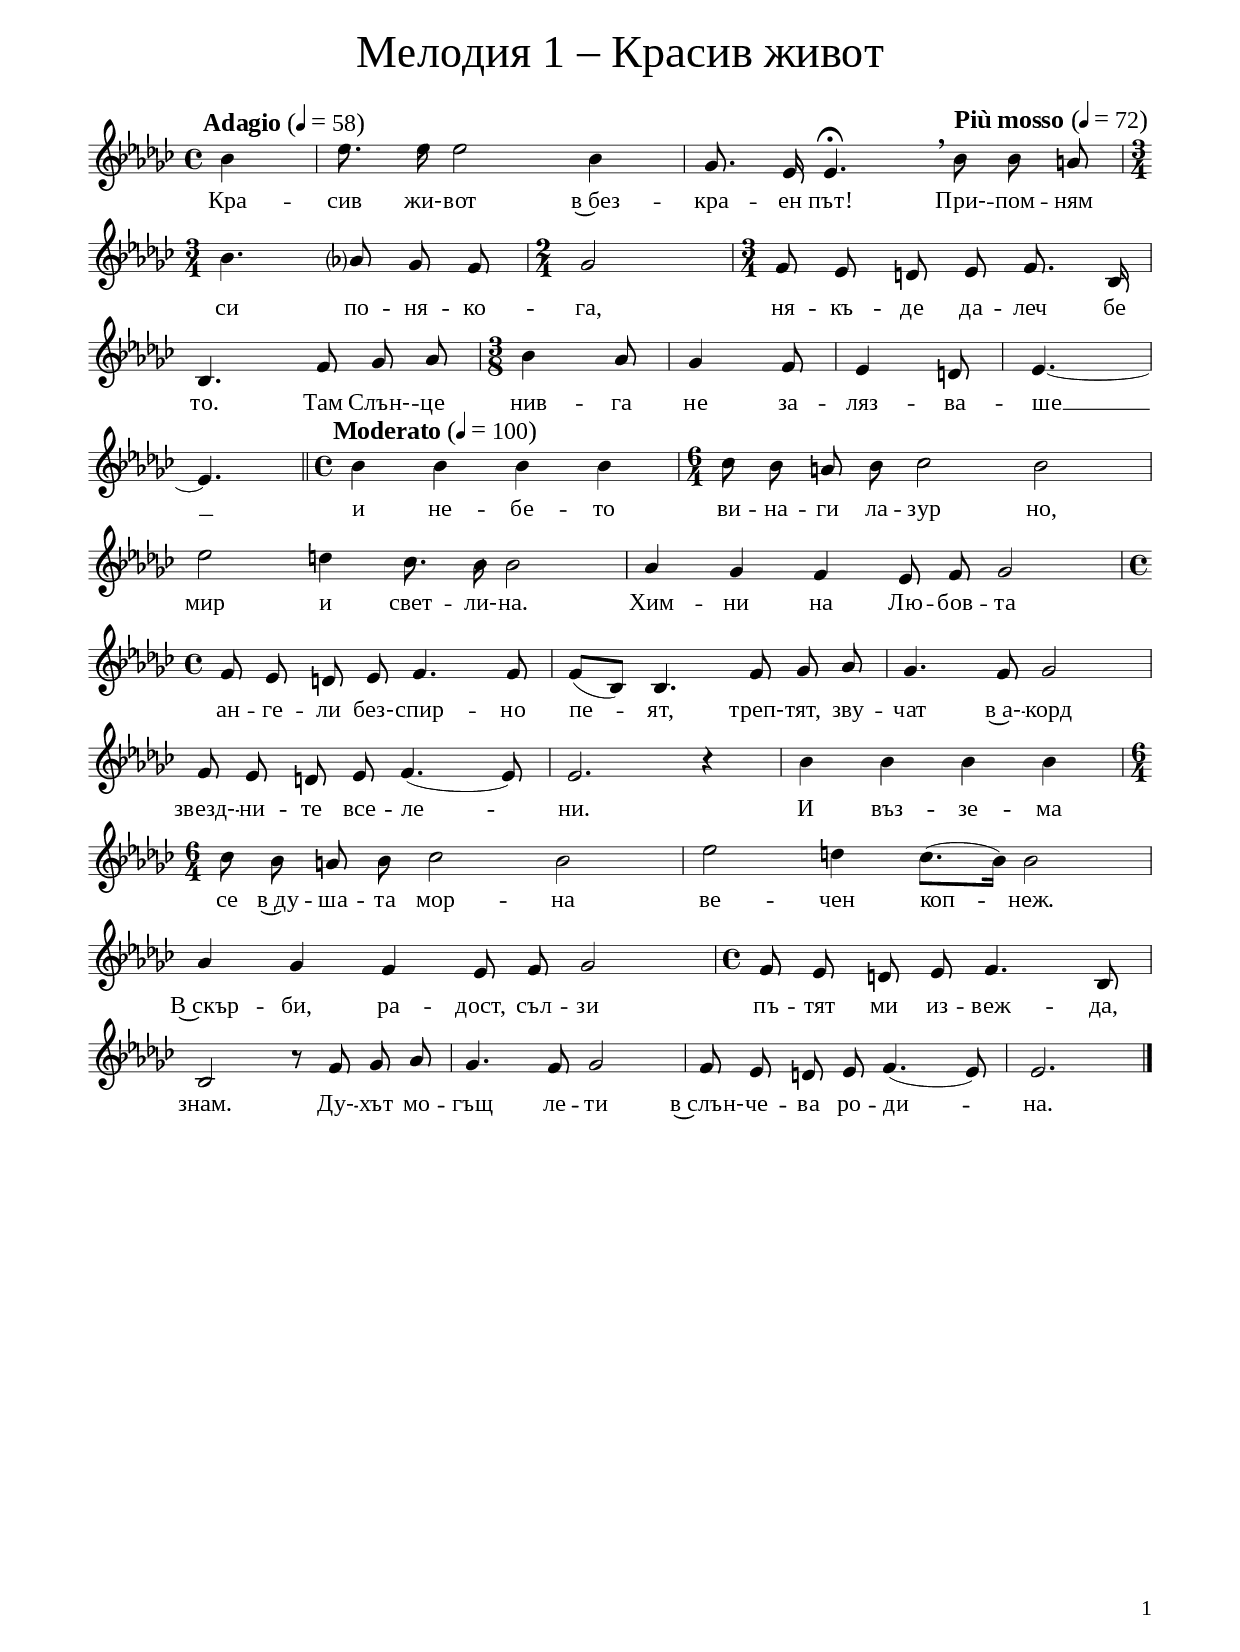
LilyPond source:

\version "2.24.4"

% include paper part and global functions
\include "include/globals.ily"

\bookpart {
  \label #'ref185
  \tocItem \markup "Мелодия 1 – Красив живот"
  \paper {
    print-all-headers = ##t
    print-page-number = ##t
    print-first-page-number = ##t

    % put page numbers on the bottom
    oddHeaderMarkup = \markup ""
    evenHeaderMarkup = \markup ""
    oddFooterMarkup = \markup
    \fill-line {
      ""
      \if \should-print-page-number \fromproperty #'page:page-number-string
    }
    evenFooterMarkup = \markup
    \fill-line {
      \if \should-print-page-number \fromproperty #'page:page-number-string
      ""
    }

    left-margin = 1.5\cm
    right-margin = 1.5\cm
    top-margin = 1.6\cm
    bottom-margin = 1.2\cm
    ragged-bottom = ##t % do not spread the staves to fill the whole vertical space

    % change distance between staves
    system-system-spacing =
    #'((basic-distance . 10)
       (minimum-distance . 6)
       (padding . 1)
       (stretchability . 12))
  }
  \score {
      \layout {
        indent = 0.0\cm % remove first line indentation
        ragged-last = ##f % do spread last line to fill the whole space
        \override Staff.BarLine.thick-thickness = #4 %make the end and repeat bars thiner
        \override Score.VoltaBracket.font-size = #-1.7 % make the repeat number fontsize smaller
        

        \context {
          \Score
          \omit BarNumber %remove bar numbers
          \override KeySignature.X-offset = #-1.2 % decrease keysigniture offset
          \override TimeSignature.X-offset = #-1.8 % decrease time signiture offset
          \override MetronomeMark.font-size = #1.5 % increase the tempo fontsize
          \override TupletNumber.font-size = #0.4 % increase the triol number

        } % context

        \context {
          % change staff size
          \Staff
          fontSize = #+0 % affects notes size only
          \override StaffSymbol.staff-space = #(magstep -3)
          \override StaffSymbol.thickness = #0.5
          \override BarLine.hair-thickness = #1
          %\override StaffSymbol.ledger-line-thickness = #'(0 . 0)
        }

        \context {
          % adjust space between staff and lyrics and between the two lyric lines
          \Lyrics
          \override VerticalAxisGroup.nonstaff-relatedstaff-spacing = #'((padding . 1))
          \override VerticalAxisGroup.nonstaff-nonstaff-spacing = #'((minimum-distance . 2))
          includeGraceNotes = ##t
        }
      } % layout

    \new Voice \absolute {
      \clef treble
      \key es \minor
      \time 4/4
      \tempoFunc "Adagio" 4 "58"
      \autoBeamOff
      \partial 4
      bes'4 | % 1
      es''8.  es''16  es''2  bes'4 | % 2
      ges'8.  es'16  es'4. ^\fermata \tempoFunc "Più mosso" 4 "72" \breathe bes'8
      bes'8
      a'8 \break | % 3
      \time 3/4  | % 3
      bes'4.  aes'?8  ges'8  f'8 | % 4
      \time 2/4  | % 4
      ges'2 | % 5
      \time 3/4  | % 5
      f'8  es'8  d'8  es'8  f'8.
      bes16 \break | % 6
      bes4.  f'8  ges'8  as'8 | % 7
      \time 3/8  | % 7
      bes'4  as'8 | % 8
      ges'4  f'8 | % 9
      es'4  d'8 |
      es'4. ~  \break | % 11
      es'4. \bar "||" | % 12
      \time 4/4  | % 12
      \tempoFunc "Moderato" 4 "100"
      bes'4  bes'4  bes'4  bes'4 | % 13
      \time 6/4  | % 13
      ces''8  bes'8  a'8  bes'8
      ces''2  bes'2 | \break % 14
      es''2 d''4  ces''8.  bes'16
      bes'2 | % 15
      as'4  ges'4  f'4  es'8  f'8
      ges'2 \break | % 16
      \time 4/4  | % 16
      f'8  es'8  d'8  es'8  f'4.
      f'8 | % 17
      f'8 (  [bes8] )  bes4.  f'8  ges'8
      as'8 | % 18
      ges'4.  f'8  ges'2 | \break % 19
      f'8  es'8  d'8  es'8  f'4. (
      es'8 ) |
      es'2. r4 | % 21
      bes'4  bes'4  bes'4  bes'4 \break | % 22
      \time 6/4  | % 22
      ces''8  bes'8  a'8  bes'8
      ces''2  bes'2 | % 23
      es''2  d''4  ces''8. (  [bes'16]
      )  bes'2 \break | % 24
      as'4  ges'4  f'4  es'8  f'8
      ges'2 | % 25
      \time 4/4  | % 25
      f'8  es'8  d'8  es'8  f'4.
      bes8 \break | % 26
      bes2 r8  f'8  ges'8  as'8 | % 27
      ges'4.  f'8  ges'2 | % 28
      f'8  es'8  d'8  es'8  f'4. (
      es'8 ) | % 29
      es'2. \bar "|."

    }

    \addlyrics {
      Кра -- сив "жи-" -- вот в~без -- кра --
      ен път! "При-" -- пом -- ням си по --
      ня -- ко -- га, ня -- къ -- де да --
      леч бе то. Там "Слън-" -- це нив --
      га не за -- ляз -- ва -- ше __  и
      не -- бе -- то ви -- на -- ги ла --
      зур но, мир и свет -- "ли-" -- на.
      Хим -- ни на Лю -- бов -- та ан --
      ге -- ли "без-" -- спир -- но пе --
      ят, "треп-" -- тят, зву -- чат "в~а-" --
      корд "звезд-" -- ни -- те все -- ле
      -- ни. И въз -- зе -- ма се
      в~ду -- ша -- та мор -- на ве --
      чен коп -- неж. В~скър -- би,
      ра -- дост, съл -- зи пъ -- тят ми
      из -- веж -- да, знам.  "Ду-" -- хът мо --
      гъщ ле -- ти "в~слън-" -- че -- ва ро
      -- ди  -- на.}

      \header {
        title = \titleFunc #'ref_desc_17 "Мелодия 1 – Красив живот" "Melodija 1 – Krasiv Život"
      }

      \midi{}

    } % score

  } % bookpart

  % Più mosso
  %
